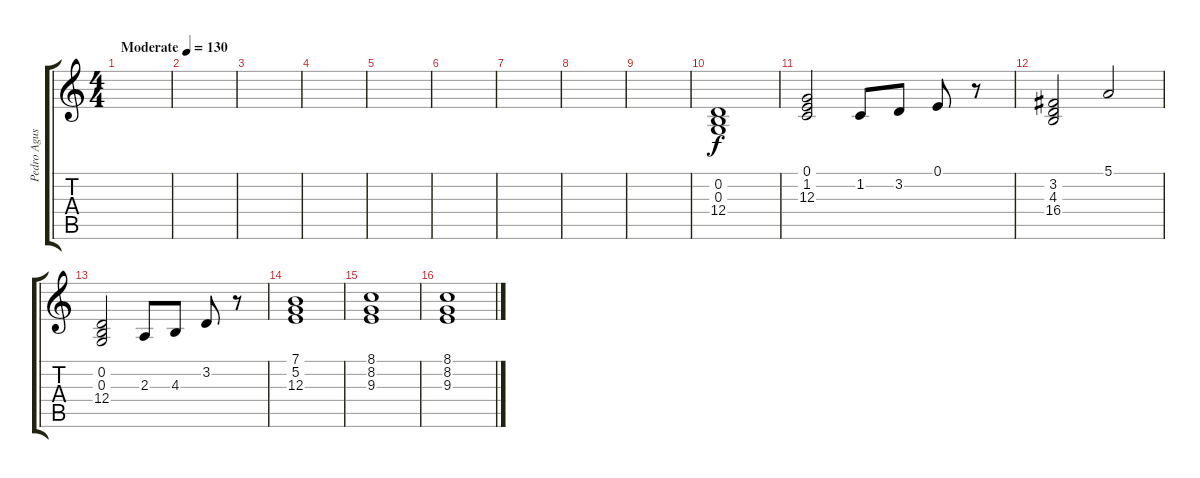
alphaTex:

\track ("Pedro Agustín Sánchez " "Pedro Agus") {instrument orchestralharp}
\staff {score tabs}
\tuning (E4 B3 G3 D3 A2 E2) {hide}
\ts (4 4)
\tempo (130 "Moderate")
\clef g2
\ks c
|
|
|
|
|
|
|
|
|
(0.2 0.3 12.4).1 |
(0.1 1.2 12.3).2 1.2.8 3.2.8 0.1.8 r.8 |
(3.2 4.3 16.4).2 5.1.2 |
(0.2 0.3 12.4).2 2.3.8 4.3.8 3.2.8 r.8 |
(7.1 5.2 12.3).1 |
(8.1 8.2 9.3).1 |
(8.1 8.2 9.3).1
